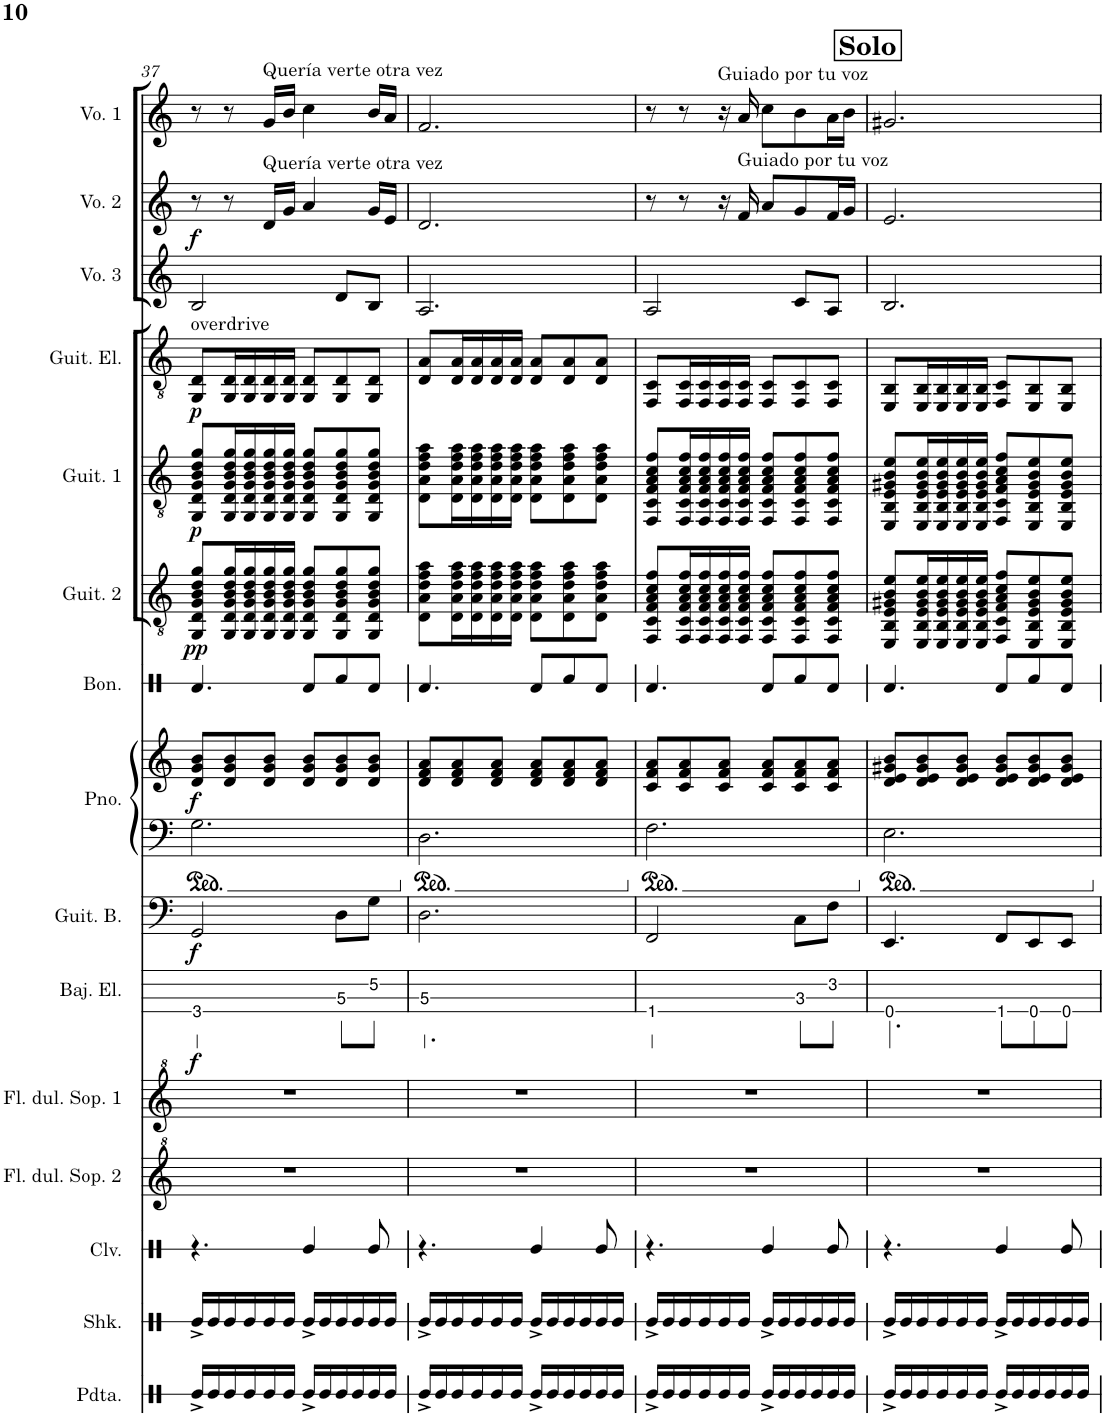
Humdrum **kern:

**kern	**kern	**kern	**kern	**kern	**kern	**dynam	**kern	**dynam	**kern	**kern	**dynam	**kern	**kern	**dynam	**kern	**dynam	**kern	**dynam	**kern	**dynam	**kern	**kern
*part15	*part14	*part13	*part12	*part11	*part10	*part10	*part9	*part9	*part8	*part8	*part8	*part7	*part6	*part6	*part5	*part5	*part4	*part4	*part3	*part3	*part2	*part1
*staff16	*staff15	*staff14	*staff13	*staff12	*staff11	*staff11	*staff10	*staff10	*staff9	*staff8	*staff8/9	*staff7	*staff6	*staff6	*staff5	*staff5	*staff4	*staff4	*staff3	*staff3	*staff2	*staff1
*I"Pandereta	*I"Shaker	*I"Claves	*I"Flauta dulce soprano 2	*I"Flauta dulce soprano 1	*I"Bajo eléctrico	*	*I"Bajo eléctrico	*	*I"Piano	*	*	*I"Bongós	*I"Guitarra acústica 2	*	*I"Guitarra acústica 1	*	*I"Guitarra eléctrica	*	*I"Voz 3	*	*I"Voz 2	*I"Voz 1
*I'Pdta.	*I'Shk.	*I'Clv.	*I'Fl. dul. Sop. 2	*I'Fl. dul. Sop. 1	*I'Baj. El.	*	*	*	*I'Pno.	*	*	*I'Bon.	*I'Guit. 2	*	*I'Guit. 1	*	*I'Guit. El.	*	*I'Vo. 3	*	*I'Vo. 2	*I'Vo. 1
!!LO:PB:g=z
*clefX	*clefX	*clefX	*clefG^2	*clefG^2	*	*	*clefF4	*	*clefF4	*clefG2	*	*clefX	*clefGv2	*	*clefGv2	*	*clefGv2	*	*clefG2	*	*clefG2	*clefG2
*	*	*	*	*	*Trd7c12	*	*Trd7c12	*	*	*	*	*	*	*	*	*	*	*	*	*	*	*
*k[]	*k[]	*k[]	*k[]	*k[]	*k[]	*	*k[]	*	*k[]	*k[]	*	*k[]	*k[]	*	*k[]	*	*k[]	*	*k[]	*	*k[]	*k[]
*M6/8	*M6/8	*M6/8	*M6/8	*M6/8	*M6/8	*	*M6/8	*	*M6/8	*M6/8	*	*M6/8	*M6/8	*	*M6/8	*	*M6/8	*	*M6/8	*	*M6/8	*M6/8
=37	=37	=37	=37	=37	=37	=37	=37	=37	=37	=37	=37	=37	=37	=37	=37	=37	=37	=37	=37	=37	=37	=37
!	!	!	!	!	!	!	!	!	!	!	!	!	!	!	!	!	!LO:TX:a:t=overdrive	!	!	!	!	!
!	!	!	!	!	!	!LO:DY:b	!	!LO:DY:b	!	!	!LO:DY:b	!	!	!LO:DY:b	!	!LO:DY:b	!	!LO:DY:b	!	!LO:DY:a	!	!
16Re^/LL	16Re^/LL	4.r	2.r	2.r	2GG\	f	2GG/	f	2.G\	8d/ 8g/ 8b/L	f	4.Rd/	8GG/ 8D/ 8G/ 8B/ 8d/ 8g/L	pp	8GG/ 8D/ 8G/ 8B/ 8d/ 8g/L	p	8GG/ 8D/L	p	2B/	f	8r	8r
16Re/	16Re/	.	.	.	.	.	.	.	.	.	.	.	.	.	.	.	.	.	.	.	.	.
16Re/	16Re/	.	.	.	.	.	.	.	.	8d/ 8g/ 8b/	.	.	16GG/ 16D/ 16G/ 16B/ 16d/ 16g/L	.	16GG/ 16D/ 16G/ 16B/ 16d/ 16g/L	.	16GG/ 16D/L	.	.	.	8r	8r
16Re/	16Re/	.	.	.	.	.	.	.	.	.	.	.	16GG/ 16D/ 16G/ 16B/ 16d/ 16g/	.	16GG/ 16D/ 16G/ 16B/ 16d/ 16g/	.	16GG/ 16D/	.	.	.	.	.
!	!	!	!	!	!	!	!	!	!	!	!	!	!	!	!	!	!	!	!	!	!	!LO:TX:a:t=Quería verte otra vez
!	!	!	!	!	!	!	!	!	!	!	!	!	!	!	!	!	!	!	!	!	!LO:TX:a:t=Quería verte otra vez	!
16Re/	16Re/	.	.	.	.	.	.	.	.	8d/ 8g/ 8b/J	.	.	16GG/ 16D/ 16G/ 16B/ 16d/ 16g/	.	16GG/ 16D/ 16G/ 16B/ 16d/ 16g/	.	16GG/ 16D/	.	.	.	16d/LL	16g/LL
16Re/JJ	16Re/JJ	.	.	.	.	.	.	.	.	.	.	.	16GG/ 16D/ 16G/ 16B/ 16d/ 16g/JJ	.	16GG/ 16D/ 16G/ 16B/ 16d/ 16g/JJ	.	16GG/ 16D/JJ	.	.	.	16g/JJ	16b/JJ
16Re^/LL	16Re^/LL	4Re/	.	.	.	.	.	.	.	8d/ 8g/ 8b/L	.	8Rd/L	8GG/ 8D/ 8G/ 8B/ 8d/ 8g/L	.	8GG/ 8D/ 8G/ 8B/ 8d/ 8g/L	.	8GG/ 8D/L	.	.	.	4a/	4cc\
16Re/	16Re/	.	.	.	.	.	.	.	.	.	.	.	.	.	.	.	.	.	.	.	.	.
16Re/	16Re/	.	.	.	8D\L	.	8D\L	.	.	8d/ 8g/ 8b/	.	8Rf/	8GG/ 8D/ 8G/ 8B/ 8d/ 8g/	.	8GG/ 8D/ 8G/ 8B/ 8d/ 8g/	.	8GG/ 8D/	.	8d/L	.	.	.
16Re/	16Re/	.	.	.	.	.	.	.	.	.	.	.	.	.	.	.	.	.	.	.	.	.
16Re/	16Re/	8Re/	.	.	8G\J	.	8G\J	.	.	8d/ 8g/ 8b/J	.	8Rd/J	8GG/ 8D/ 8G/ 8B/ 8d/ 8g/J	.	8GG/ 8D/ 8G/ 8B/ 8d/ 8g/J	.	8GG/ 8D/J	.	8B/J	.	16g/LL	16b/LL
16Re/JJ	16Re/JJ	.	.	.	.	.	.	.	.	.	.	.	.	.	.	.	.	.	.	.	16e/JJ	16a/JJ
=38	=38	=38	=38	=38	=38	=38	=38	=38	=38	=38	=38	=38	=38	=38	=38	=38	=38	=38	=38	=38	=38	=38
16Re^/LL	16Re^/LL	4.r	2.r	2.r	2.D\	.	2.D\	.	2.D\	8d/ 8f/ 8a/L	.	4.Rd/	8D\ 8A\ 8d\ 8f\ 8a\L	.	8D\ 8A\ 8d\ 8f\ 8a\L	.	8D/ 8A/L	.	2.A/	.	2.d/	2.f/
16Re/	16Re/	.	.	.	.	.	.	.	.	.	.	.	.	.	.	.	.	.	.	.	.	.
16Re/	16Re/	.	.	.	.	.	.	.	.	8d/ 8f/ 8a/	.	.	16D\ 16A\ 16d\ 16f\ 16a\L	.	16D\ 16A\ 16d\ 16f\ 16a\L	.	16D/ 16A/L	.	.	.	.	.
16Re/	16Re/	.	.	.	.	.	.	.	.	.	.	.	16D\ 16A\ 16d\ 16f\ 16a\	.	16D\ 16A\ 16d\ 16f\ 16a\	.	16D/ 16A/	.	.	.	.	.
16Re/	16Re/	.	.	.	.	.	.	.	.	8d/ 8f/ 8a/J	.	.	16D\ 16A\ 16d\ 16f\ 16a\	.	16D\ 16A\ 16d\ 16f\ 16a\	.	16D/ 16A/	.	.	.	.	.
16Re/JJ	16Re/JJ	.	.	.	.	.	.	.	.	.	.	.	16D\ 16A\ 16d\ 16f\ 16a\JJ	.	16D\ 16A\ 16d\ 16f\ 16a\JJ	.	16D/ 16A/JJ	.	.	.	.	.
16Re^/LL	16Re^/LL	4Re/	.	.	.	.	.	.	.	8d/ 8f/ 8a/L	.	8Rd/L	8D\ 8A\ 8d\ 8f\ 8a\L	.	8D\ 8A\ 8d\ 8f\ 8a\L	.	8D/ 8A/L	.	.	.	.	.
16Re/	16Re/	.	.	.	.	.	.	.	.	.	.	.	.	.	.	.	.	.	.	.	.	.
16Re/	16Re/	.	.	.	.	.	.	.	.	8d/ 8f/ 8a/	.	8Rf/	8D\ 8A\ 8d\ 8f\ 8a\	.	8D\ 8A\ 8d\ 8f\ 8a\	.	8D/ 8A/	.	.	.	.	.
16Re/	16Re/	.	.	.	.	.	.	.	.	.	.	.	.	.	.	.	.	.	.	.	.	.
16Re/	16Re/	8Re/	.	.	.	.	.	.	.	8d/ 8f/ 8a/J	.	8Rd/J	8D\ 8A\ 8d\ 8f\ 8a\J	.	8D\ 8A\ 8d\ 8f\ 8a\J	.	8D/ 8A/J	.	.	.	.	.
16Re/JJ	16Re/JJ	.	.	.	.	.	.	.	.	.	.	.	.	.	.	.	.	.	.	.	.	.
=39	=39	=39	=39	=39	=39	=39	=39	=39	=39	=39	=39	=39	=39	=39	=39	=39	=39	=39	=39	=39	=39	=39
16Re^/LL	16Re^/LL	4.r	2.r	2.r	2FF\	.	2FF/	.	2.F\	8c/ 8f/ 8a/L	.	4.Rd/	8FF/ 8C/ 8F/ 8A/ 8c/ 8f/L	.	8FF/ 8C/ 8F/ 8A/ 8c/ 8f/L	.	8FF/ 8C/L	.	2A/	.	8r	8r
16Re/	16Re/	.	.	.	.	.	.	.	.	.	.	.	.	.	.	.	.	.	.	.	.	.
16Re/	16Re/	.	.	.	.	.	.	.	.	8c/ 8f/ 8a/	.	.	16FF/ 16C/ 16F/ 16A/ 16c/ 16f/L	.	16FF/ 16C/ 16F/ 16A/ 16c/ 16f/L	.	16FF/ 16C/L	.	.	.	8r	8r
16Re/	16Re/	.	.	.	.	.	.	.	.	.	.	.	16FF/ 16C/ 16F/ 16A/ 16c/ 16f/	.	16FF/ 16C/ 16F/ 16A/ 16c/ 16f/	.	16FF/ 16C/	.	.	.	.	.
!	!	!	!	!	!	!	!	!	!	!	!	!	!	!	!	!	!	!	!	!	!	!LO:TX:a:t=Guiado por tu voz
16Re/	16Re/	.	.	.	.	.	.	.	.	8c/ 8f/ 8a/J	.	.	16FF/ 16C/ 16F/ 16A/ 16c/ 16f/	.	16FF/ 16C/ 16F/ 16A/ 16c/ 16f/	.	16FF/ 16C/	.	.	.	16r	16r
!	!	!	!	!	!	!	!	!	!	!	!	!	!	!	!	!	!	!	!	!	!LO:TX:a:t=Guiado por tu voz	!
16Re/JJ	16Re/JJ	.	.	.	.	.	.	.	.	.	.	.	16FF/ 16C/ 16F/ 16A/ 16c/ 16f/JJ	.	16FF/ 16C/ 16F/ 16A/ 16c/ 16f/JJ	.	16FF/ 16C/JJ	.	.	.	16f/	16a/
16Re^/LL	16Re^/LL	4Re/	.	.	.	.	.	.	.	8c/ 8f/ 8a/L	.	8Rd/L	8FF/ 8C/ 8F/ 8A/ 8c/ 8f/L	.	8FF/ 8C/ 8F/ 8A/ 8c/ 8f/L	.	8FF/ 8C/L	.	.	.	8a/L	8cc\L
16Re/	16Re/	.	.	.	.	.	.	.	.	.	.	.	.	.	.	.	.	.	.	.	.	.
16Re/	16Re/	.	.	.	8C\L	.	8C\L	.	.	8c/ 8f/ 8a/	.	8Rf/	8FF/ 8C/ 8F/ 8A/ 8c/ 8f/	.	8FF/ 8C/ 8F/ 8A/ 8c/ 8f/	.	8FF/ 8C/	.	8c/L	.	8g/	8b\
16Re/	16Re/	.	.	.	.	.	.	.	.	.	.	.	.	.	.	.	.	.	.	.	.	.
16Re/	16Re/	8Re/	.	.	8F\J	.	8F\J	.	.	8c/ 8f/ 8a/J	.	8Rd/J	8FF/ 8C/ 8F/ 8A/ 8c/ 8f/J	.	8FF/ 8C/ 8F/ 8A/ 8c/ 8f/J	.	8FF/ 8C/J	.	8A/J	.	16f/L	16a\L
16Re/JJ	16Re/JJ	.	.	.	.	.	.	.	.	.	.	.	.	.	.	.	.	.	.	.	16g/JJ	16b\JJ
!!LO:REH:place=s1:a:B:cj:fs=14:t=Solo
=40	=40	=40	=40	=40	=40	=40	=40	=40	=40	=40	=40	=40	=40	=40	=40	=40	=40	=40	=40	=40	=40	=40
16Re^/LL	16Re^/LL	4.r	2.r	2.r	4.EE\	.	4.EE/	.	2.E\	8d/ 8e/ 8g#X/ 8b/L	.	4.Rd/	8EE/ 8BB/ 8E/ 8G#X/ 8B/ 8e/L	.	8EE/ 8BB/ 8E/ 8G#X/ 8B/ 8e/L	.	8EE/ 8BB/L	.	2.B/	.	2.e/	2.g#X/
16Re/	16Re/	.	.	.	.	.	.	.	.	.	.	.	.	.	.	.	.	.	.	.	.	.
16Re/	16Re/	.	.	.	.	.	.	.	.	8d/ 8e/ 8g#/ 8b/	.	.	16EE/ 16BB/ 16E/ 16G#/ 16B/ 16e/L	.	16EE/ 16BB/ 16E/ 16G#/ 16B/ 16e/L	.	16EE/ 16BB/L	.	.	.	.	.
16Re/	16Re/	.	.	.	.	.	.	.	.	.	.	.	16EE/ 16BB/ 16E/ 16G#/ 16B/ 16e/	.	16EE/ 16BB/ 16E/ 16G#/ 16B/ 16e/	.	16EE/ 16BB/	.	.	.	.	.
16Re/	16Re/	.	.	.	.	.	.	.	.	8d/ 8e/ 8g#/ 8b/J	.	.	16EE/ 16BB/ 16E/ 16G#/ 16B/ 16e/	.	16EE/ 16BB/ 16E/ 16G#/ 16B/ 16e/	.	16EE/ 16BB/	.	.	.	.	.
16Re/JJ	16Re/JJ	.	.	.	.	.	.	.	.	.	.	.	16EE/ 16BB/ 16E/ 16G#/ 16B/ 16e/JJ	.	16EE/ 16BB/ 16E/ 16G#/ 16B/ 16e/JJ	.	16EE/ 16BB/JJ	.	.	.	.	.
16Re^/LL	16Re^/LL	4Re/	.	.	8FF\L	.	8FF/L	.	.	8d/ 8e/ 8g#/ 8b/L	.	8Rd/L	8FF/ 8C/ 8F/ 8A/ 8c/ 8f/L	.	8FF/ 8C/ 8F/ 8A/ 8c/ 8f/L	.	8FF/ 8C/L	.	.	.	.	.
16Re/	16Re/	.	.	.	.	.	.	.	.	.	.	.	.	.	.	.	.	.	.	.	.	.
16Re/	16Re/	.	.	.	8EE\	.	8EE/	.	.	8d/ 8e/ 8g#/ 8b/	.	8Rf/	8EE/ 8BB/ 8E/ 8G#/ 8B/ 8e/	.	8EE/ 8BB/ 8E/ 8G#/ 8B/ 8e/	.	8EE/ 8BB/	.	.	.	.	.
16Re/	16Re/	.	.	.	.	.	.	.	.	.	.	.	.	.	.	.	.	.	.	.	.	.
16Re/	16Re/	8Re/	.	.	8EE\J	.	8EE/J	.	.	8d/ 8e/ 8g#/ 8b/J	.	8Rd/J	8EE/ 8BB/ 8E/ 8G#/ 8B/ 8e/J	.	8EE/ 8BB/ 8E/ 8G#/ 8B/ 8e/J	.	8EE/ 8BB/J	.	.	.	.	.
16Re/JJ	16Re/JJ	.	.	.	.	.	.	.	.	.	.	.	.	.	.	.	.	.	.	.	.	.
=	=	=	=	=	=	=	=	=	=	=	=	=	=	=	=	=	=	=	=	=	=	=
*-	*-	*-	*-	*-	*-	*-	*-	*-	*-	*-	*-	*-	*-	*-	*-	*-	*-	*-	*-	*-	*-	*-
